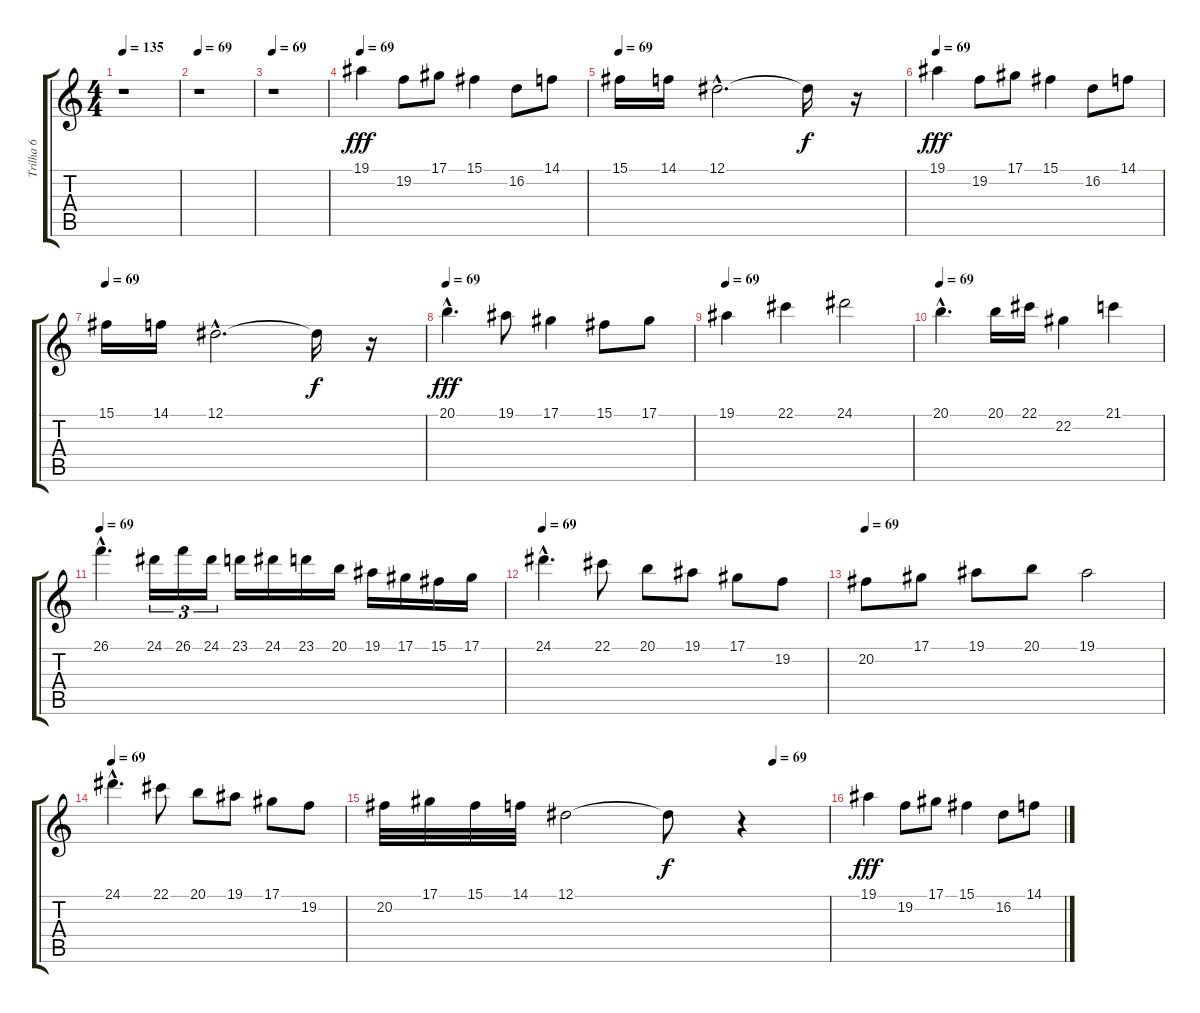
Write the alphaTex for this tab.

\track ("Trilha 6" "Trilha 6") {instrument lead2sawtooth}
\staff {score tabs}
\tuning (Eb4 Bb3 Gb3 Db3 Ab2 Eb2) {hide}
\ts (4 4)
\tempo 135
\tempo 69
\tempo 135
\clef g2
\ks c
r.1{dy fff instrument lead2sawtooth} |
\tempo 69
r.1 |
\tempo 69
r.1 |
\tempo 69
19.1.4{volume 16 instrument flute} 19.2.8 17.1.8 15.1.4 16.2.8 14.1.8 |
\tempo 69
15.1.16{volume 16 instrument flute} 14.1.16 12.1{hac}.2{d} 12.1{t}.16{dy f} r.16 |
\tempo 69
19.1.4{dy fff instrument flute} 19.2.8 17.1.8 15.1.4 16.2.8 14.1.8 |
\tempo 69
15.1.16{instrument flute} 14.1.16 12.1{hac}.2{d} 12.1{t}.16{dy f} r.16 |
\tempo 69
20.1{hac}.4{d dy fff volume 16 instrument flute} 19.1.8 17.1.4 15.1.8 17.1.8 |
\tempo 69
19.1.4{volume 16 instrument flute} 22.1.4 24.1.2 |
\tempo 69
20.1{hac}.4{d volume 16 instrument flute} 20.1.16 22.1.16 22.2.4 21.1.4 |
\tempo 69
26.1{hac}.4{d volume 16 instrument flute} 24.1.16{tu (3 2)} 26.1.16{tu (3 2)} 24.1.16{tu (3 2)} 23.1.16 24.1.16{volume 16 instrument flute} 23.1.16 20.1.16 19.1.16 17.1.16 15.1.16 17.1.16 |
\tempo 69
24.1{hac}.4{d volume 16 instrument flute} 22.1.8 20.1.8 19.1.8 17.1.8 19.2.8 |
\tempo 69
20.2.8{volume 16 instrument flute} 17.1.8 19.1.8 20.1.8 19.1.2 |
\tempo 69
24.1{hac}.4{d volume 16 instrument flute} 22.1.8 20.1.8 19.1.8 17.1.8 19.2.8 |
\tempo (69 0.875)
20.2.32{volume 16 instrument flute} 17.1.32 15.1.32 14.1.32 12.1.2 12.1{t}.8{dy f} r.4 |
19.1.4{dy fff volume 16 instrument flute} 19.2.8 17.1.8 15.1.4 16.2.8 14.1.8
